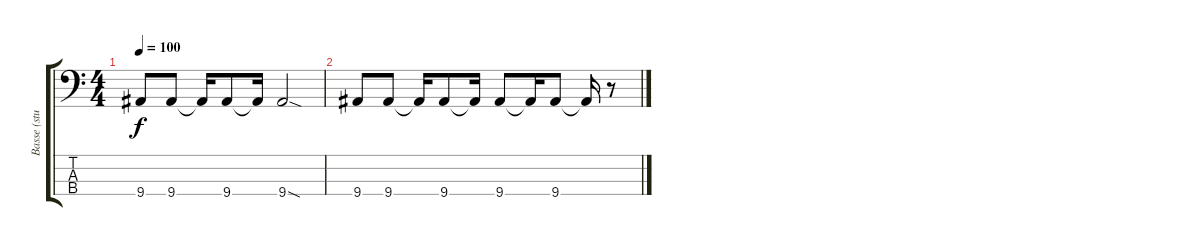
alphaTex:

\track ("Basse (studio)" "Basse (stu") {instrument fretlessbass}
\staff {score tabs}
\tuning (Gb2 Db2 Ab1 Db1) {hide}
\ts (4 4)
\tempo 100
\clef f4
\ks c
9.4.8{dy f} 9.4.8 9.4{t}.16 9.4.8 9.4{t}.16 9.4{sod}.2 |
9.4.8 9.4.8 9.4{t}.16 9.4.8 9.4{t}.16 9.4.8 9.4{t}.16 9.4.8 9.4{t}.16 r.8
